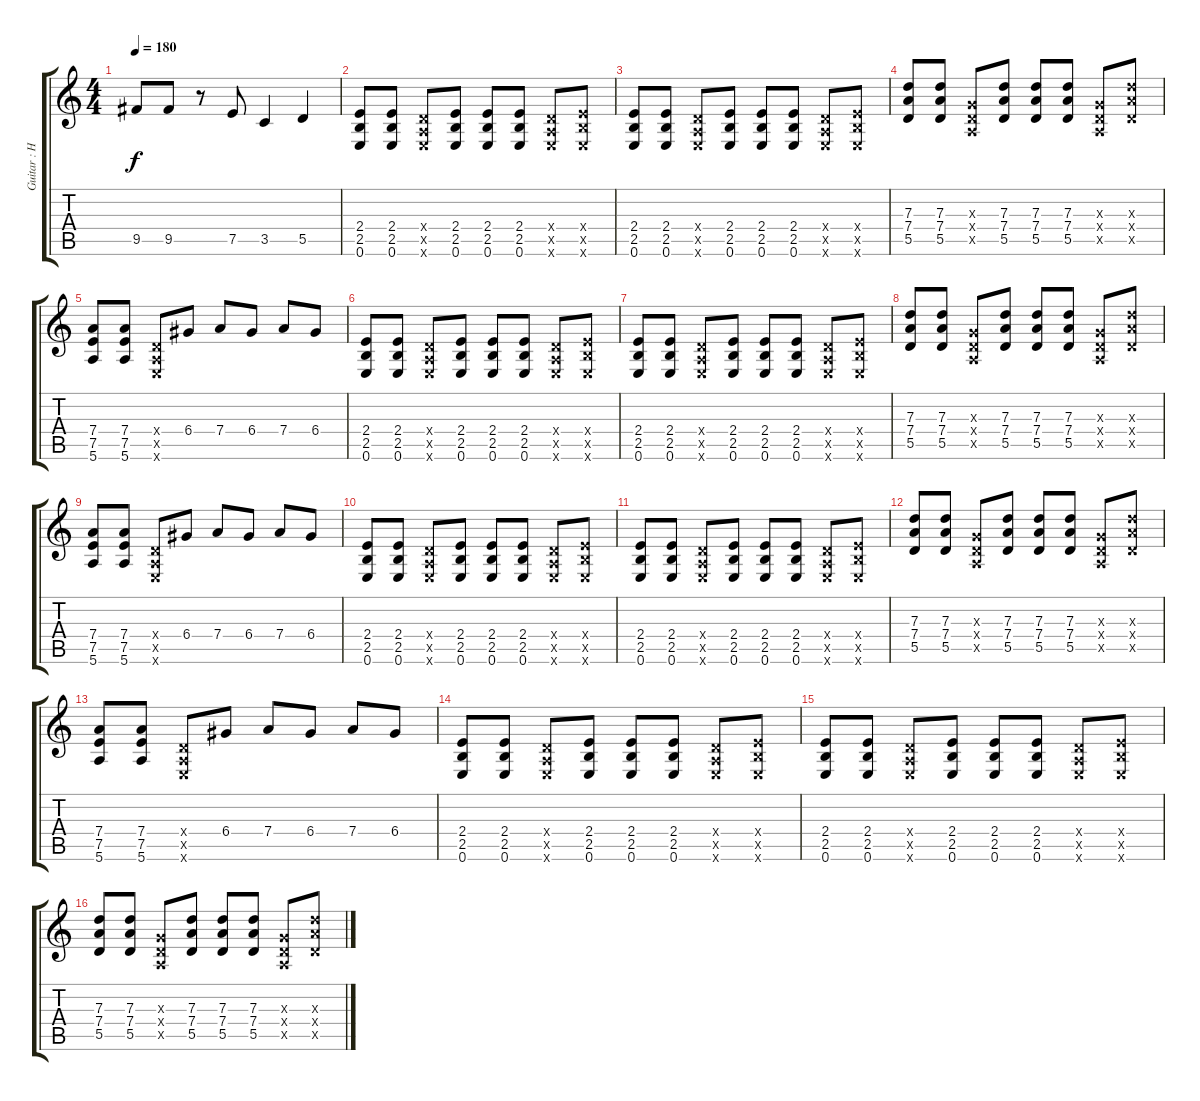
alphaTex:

\track ("Guitar : Hirasawa Yui" "Guitar : H") {instrument distortionguitar}
\staff {score tabs}
\tuning (E4 B3 G3 D3 A2 E2) {hide}
\ts (4 4)
\tempo 180
\clef g2
\ks c
9.5.8{dy f} 9.5.8 r.8 7.5.8 3.5.4 5.5.4 |
(2.4 2.5 0.6).8 (2.4 2.5 0.6).8 (0.4{x} 0.5{x} 0.6{x}).8 (2.4 2.5 0.6).8 (2.4 2.5 0.6).8 (2.4 2.5 0.6).8 (0.4{x} 0.5{x} 0.6{x}).8 (2.4{x} 2.5{x} 0.6{x}).8 |
(2.4 2.5 0.6).8 (2.4 2.5 0.6).8 (0.4{x} 0.5{x} 0.6{x}).8 (2.4 2.5 0.6).8 (2.4 2.5 0.6).8 (2.4 2.5 0.6).8 (0.4{x} 0.5{x} 0.6{x}).8 (2.4{x} 2.5{x} 0.6{x}).8 |
(7.3 7.4 5.5).8 (7.3 7.4 5.5).8 (0.3{x} 0.4{x} 0.5{x}).8 (7.3 7.4 5.5).8 (7.3 7.4 5.5).8 (7.3 7.4 5.5).8 (0.3{x} 0.4{x} 0.5{x}).8 (7.3{x} 7.4{x} 5.5{x}).8 |
(7.4 7.5 5.6).8 (7.4 7.5 5.6).8 (0.4{x} 0.5{x} 0.6{x}).8 6.4.8 7.4.8 6.4.8 7.4.8 6.4.8 |
(2.4 2.5 0.6).8 (2.4 2.5 0.6).8 (0.4{x} 0.5{x} 0.6{x}).8 (2.4 2.5 0.6).8 (2.4 2.5 0.6).8 (2.4 2.5 0.6).8 (0.4{x} 0.5{x} 0.6{x}).8 (2.4{x} 2.5{x} 0.6{x}).8 |
(2.4 2.5 0.6).8 (2.4 2.5 0.6).8 (0.4{x} 0.5{x} 0.6{x}).8 (2.4 2.5 0.6).8 (2.4 2.5 0.6).8 (2.4 2.5 0.6).8 (0.4{x} 0.5{x} 0.6{x}).8 (2.4{x} 2.5{x} 0.6{x}).8 |
(7.3 7.4 5.5).8 (7.3 7.4 5.5).8 (0.3{x} 0.4{x} 0.5{x}).8 (7.3 7.4 5.5).8 (7.3 7.4 5.5).8 (7.3 7.4 5.5).8 (0.3{x} 0.4{x} 0.5{x}).8 (7.3{x} 7.4{x} 5.5{x}).8 |
(7.4 7.5 5.6).8 (7.4 7.5 5.6).8 (0.4{x} 0.5{x} 0.6{x}).8 6.4.8 7.4.8 6.4.8 7.4.8 6.4.8 |
(2.4 2.5 0.6).8 (2.4 2.5 0.6).8 (0.4{x} 0.5{x} 0.6{x}).8 (2.4 2.5 0.6).8 (2.4 2.5 0.6).8 (2.4 2.5 0.6).8 (0.4{x} 0.5{x} 0.6{x}).8 (2.4{x} 2.5{x} 0.6{x}).8 |
(2.4 2.5 0.6).8 (2.4 2.5 0.6).8 (0.4{x} 0.5{x} 0.6{x}).8 (2.4 2.5 0.6).8 (2.4 2.5 0.6).8 (2.4 2.5 0.6).8 (0.4{x} 0.5{x} 0.6{x}).8 (2.4{x} 2.5{x} 0.6{x}).8 |
(7.3 7.4 5.5).8 (7.3 7.4 5.5).8 (0.3{x} 0.4{x} 0.5{x}).8 (7.3 7.4 5.5).8 (7.3 7.4 5.5).8 (7.3 7.4 5.5).8 (0.3{x} 0.4{x} 0.5{x}).8 (7.3{x} 7.4{x} 5.5{x}).8 |
(7.4 7.5 5.6).8 (7.4 7.5 5.6).8 (0.4{x} 0.5{x} 0.6{x}).8 6.4.8 7.4.8 6.4.8 7.4.8 6.4.8 |
(2.4 2.5 0.6).8 (2.4 2.5 0.6).8 (0.4{x} 0.5{x} 0.6{x}).8 (2.4 2.5 0.6).8 (2.4 2.5 0.6).8 (2.4 2.5 0.6).8 (0.4{x} 0.5{x} 0.6{x}).8 (2.4{x} 2.5{x} 0.6{x}).8 |
(2.4 2.5 0.6).8 (2.4 2.5 0.6).8 (0.4{x} 0.5{x} 0.6{x}).8 (2.4 2.5 0.6).8 (2.4 2.5 0.6).8 (2.4 2.5 0.6).8 (0.4{x} 0.5{x} 0.6{x}).8 (2.4{x} 2.5{x} 0.6{x}).8 |
(7.3 7.4 5.5).8 (7.3 7.4 5.5).8 (0.3{x} 0.4{x} 0.5{x}).8 (7.3 7.4 5.5).8 (7.3 7.4 5.5).8 (7.3 7.4 5.5).8 (0.3{x} 0.4{x} 0.5{x}).8 (7.3{x} 7.4{x} 5.5{x}).8
